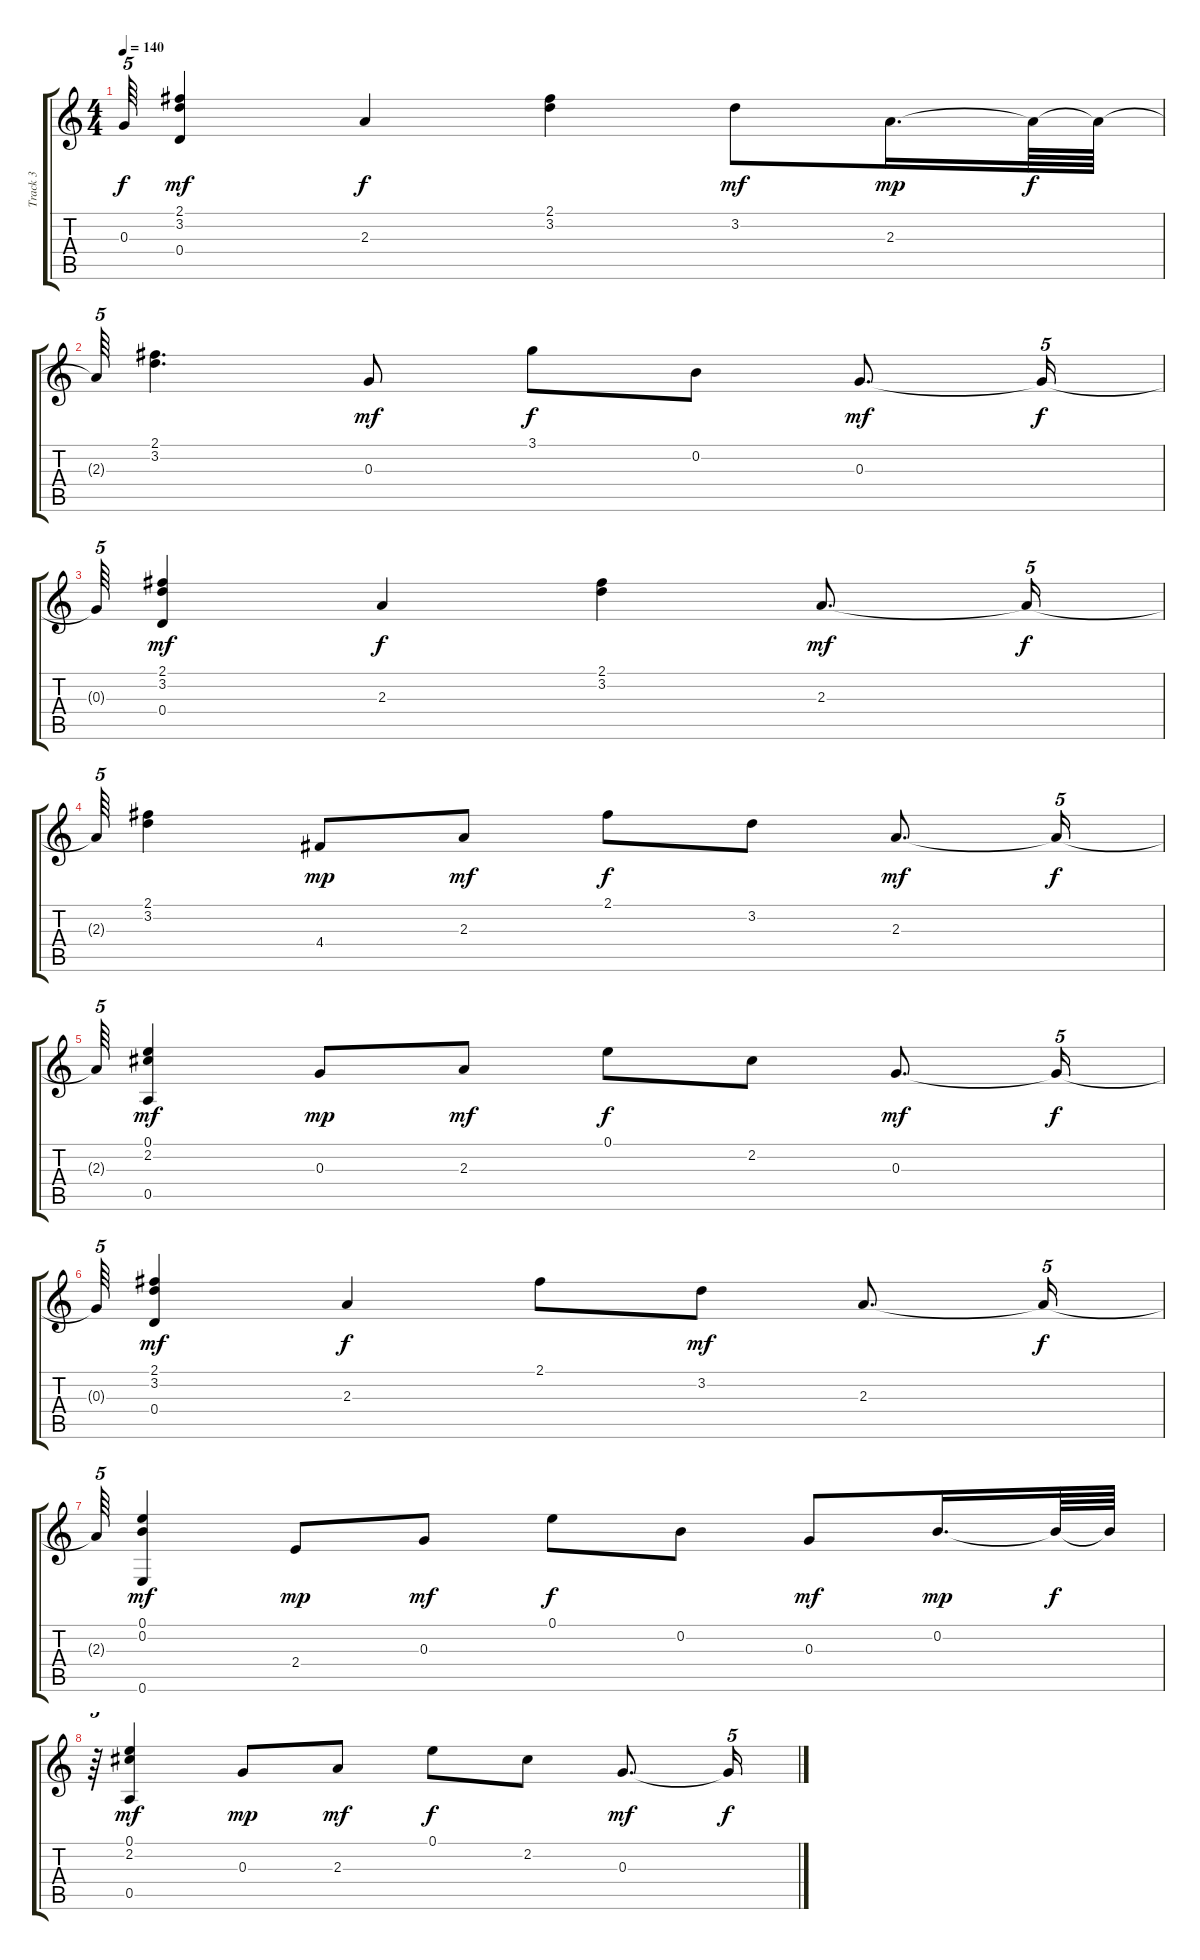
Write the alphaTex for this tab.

\track ("Track 3" "Track 3") {instrument acousticguitarsteel}
\staff {score tabs}
\tuning (E4 B3 G3 D3 A2 E2) {hide}
\ts (4 4)
\tempo 140
\clef g2
\ks c
0.3{t}.64{tu (5 4) dy f} (2.1 3.2 0.4).4{dy mf} 2.3.4{dy f} (2.1 3.2).4 3.2.8{dy mf} 2.3.16{d dy mp} 2.3{t}.64{dy f} 2.3{t}.64 |
2.3{t}.64{tu (5 4)} (2.1 3.2).4{d} 0.3.8{dy mf} 3.1.8{dy f} 0.2.8 0.3.8{d dy mf} 0.3{t}.16{tu (5 4) dy f} |
0.3{t}.64{tu (5 4)} (2.1 3.2 0.4).4{dy mf} 2.3.4{dy f} (2.1 3.2).4 2.3.8{d dy mf} 2.3{t}.16{tu (5 4) dy f} |
2.3{t}.64{tu (5 4)} (2.1 3.2).4 4.4.8{dy mp} 2.3.8{dy mf} 2.1.8{dy f} 3.2.8 2.3.8{d dy mf} 2.3{t}.16{tu (5 4) dy f} |
2.3{t}.64{tu (5 4)} (0.1 2.2 0.5).4{dy mf} 0.3.8{dy mp} 2.3.8{dy mf} 0.1.8{dy f} 2.2.8 0.3.8{d dy mf} 0.3{t}.16{tu (5 4) dy f} |
0.3{t}.64{tu (5 4)} (2.1 3.2 0.4).4{dy mf} 2.3.4{dy f} 2.1.8 3.2.8{dy mf} 2.3.8{d} 2.3{t}.16{tu (5 4) dy f} |
2.3{t}.64{tu (5 4)} (0.1 0.2 0.6).4{dy mf} 2.4.8{dy mp} 0.3.8{dy mf} 0.1.8{dy f} 0.2.8 0.3.8{dy mf} 0.2.16{d dy mp} 0.2{t}.64{dy f} 0.2{t}.64 |
r.64{tu (5 4)} (0.1 2.2 0.5).4{dy mf} 0.3.8{dy mp} 2.3.8{dy mf} 0.1.8{dy f} 2.2.8 0.3.8{d dy mf} 0.3{t}.16{tu (5 4) dy f}
